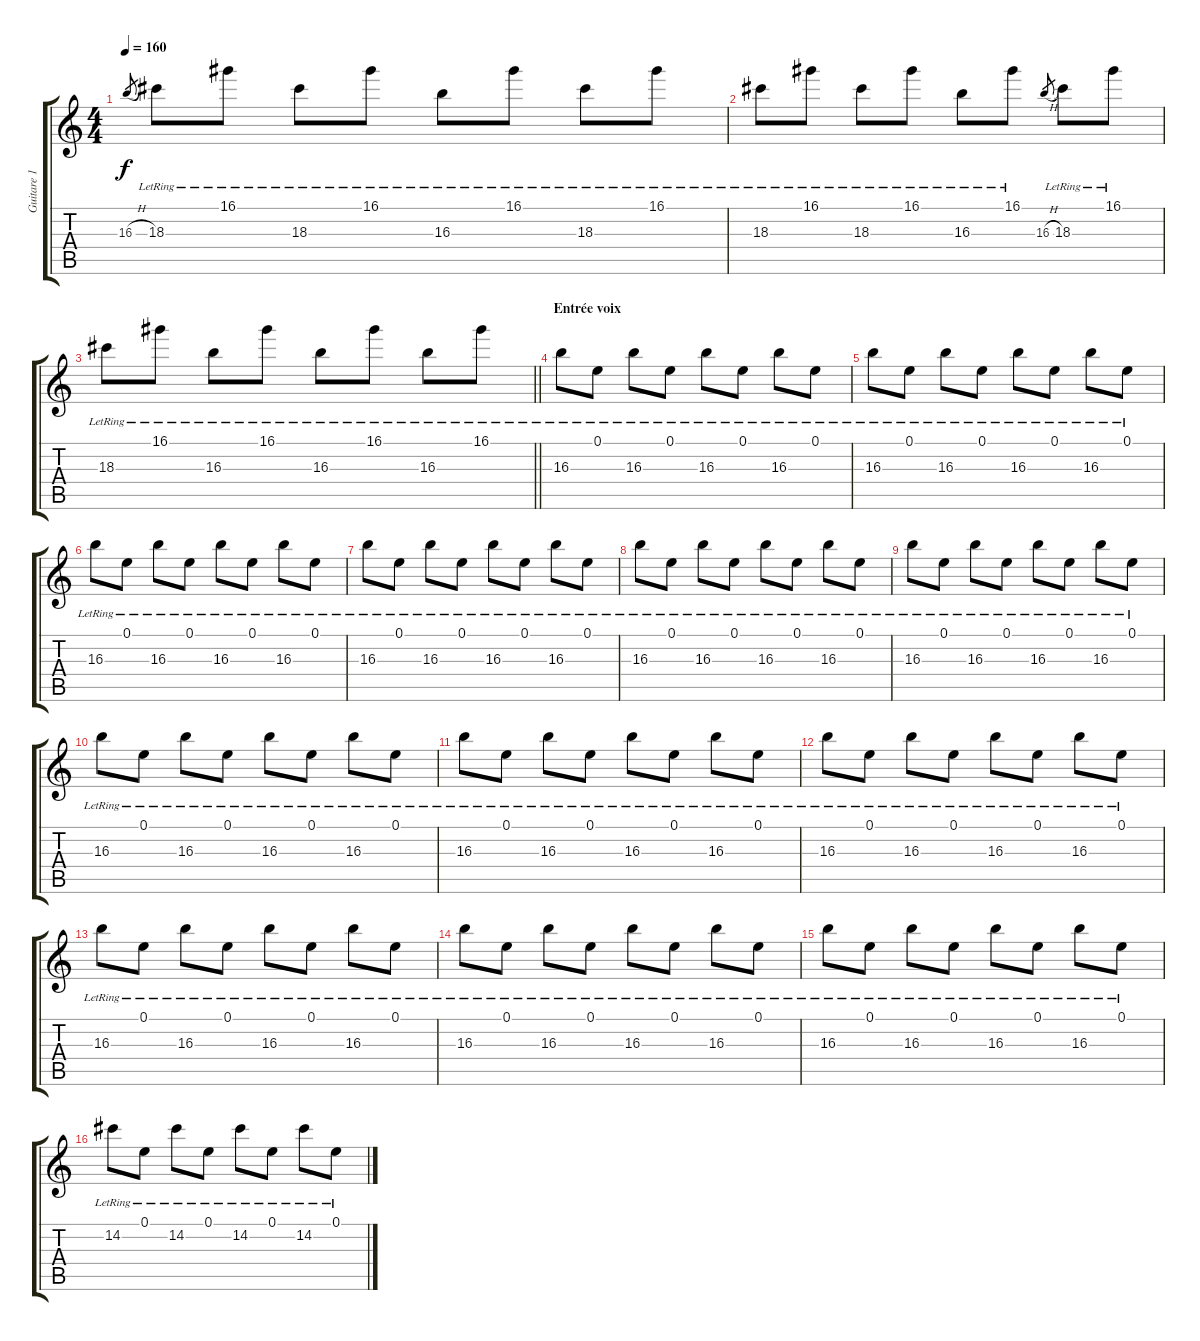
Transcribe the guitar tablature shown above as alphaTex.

\track ("Guitare 1" "Guitare 1") {instrument electricguitarclean}
\staff {score tabs}
\tuning (E4 B3 G3 D3 A2 E2) {hide}
\ts (4 4)
\tempo 160
\clef g2
\ks c
16.3{h}.8{gr dy f} 18.3{lr}.8 16.1{lr}.8 18.3{lr}.8 16.1{lr}.8 16.3{lr}.8 16.1{lr}.8 18.3{lr}.8 16.1{lr}.8 |
18.3{lr}.8 16.1{lr}.8 18.3{lr}.8 16.1{lr}.8 16.3{lr}.8 16.1{lr}.8 16.3{h}.8{gr} 18.3{lr}.8 16.1{lr}.8 |
\barLineRight lightlight
18.3{lr}.8 16.1{lr}.8 16.3{lr}.8 16.1{lr}.8 16.3{lr}.8 16.1{lr}.8 16.3{lr}.8 16.1{lr}.8 |
\section ("" "Entrée voix")
16.3{lr}.8 0.1{lr}.8 16.3{lr}.8 0.1{lr}.8 16.3{lr}.8 0.1{lr}.8 16.3{lr}.8 0.1{lr}.8 |
16.3{lr}.8 0.1{lr}.8 16.3{lr}.8 0.1{lr}.8 16.3{lr}.8 0.1{lr}.8 16.3{lr}.8 0.1{lr}.8 |
16.3{lr}.8 0.1{lr}.8 16.3{lr}.8 0.1{lr}.8 16.3{lr}.8 0.1{lr}.8 16.3{lr}.8 0.1{lr}.8 |
16.3{lr}.8 0.1{lr}.8 16.3{lr}.8 0.1{lr}.8 16.3{lr}.8 0.1{lr}.8 16.3{lr}.8 0.1{lr}.8 |
16.3{lr}.8 0.1{lr}.8 16.3{lr}.8 0.1{lr}.8 16.3{lr}.8 0.1{lr}.8 16.3{lr}.8 0.1{lr}.8 |
16.3{lr}.8 0.1{lr}.8 16.3{lr}.8 0.1{lr}.8 16.3{lr}.8 0.1{lr}.8 16.3{lr}.8 0.1{lr}.8 |
16.3{lr}.8 0.1{lr}.8 16.3{lr}.8 0.1{lr}.8 16.3{lr}.8 0.1{lr}.8 16.3{lr}.8 0.1{lr}.8 |
16.3{lr}.8 0.1{lr}.8 16.3{lr}.8 0.1{lr}.8 16.3{lr}.8 0.1{lr}.8 16.3{lr}.8 0.1{lr}.8 |
16.3{lr}.8 0.1{lr}.8 16.3{lr}.8 0.1{lr}.8 16.3{lr}.8 0.1{lr}.8 16.3{lr}.8 0.1{lr}.8 |
16.3{lr}.8 0.1{lr}.8 16.3{lr}.8 0.1{lr}.8 16.3{lr}.8 0.1{lr}.8 16.3{lr}.8 0.1{lr}.8 |
16.3{lr}.8 0.1{lr}.8 16.3{lr}.8 0.1{lr}.8 16.3{lr}.8 0.1{lr}.8 16.3{lr}.8 0.1{lr}.8 |
16.3{lr}.8 0.1{lr}.8 16.3{lr}.8 0.1{lr}.8 16.3{lr}.8 0.1{lr}.8 16.3{lr}.8 0.1{lr}.8 |
14.2{lr}.8 0.1{lr}.8 14.2{lr}.8 0.1{lr}.8 14.2{lr}.8 0.1{lr}.8 14.2{lr}.8 0.1{lr}.8
